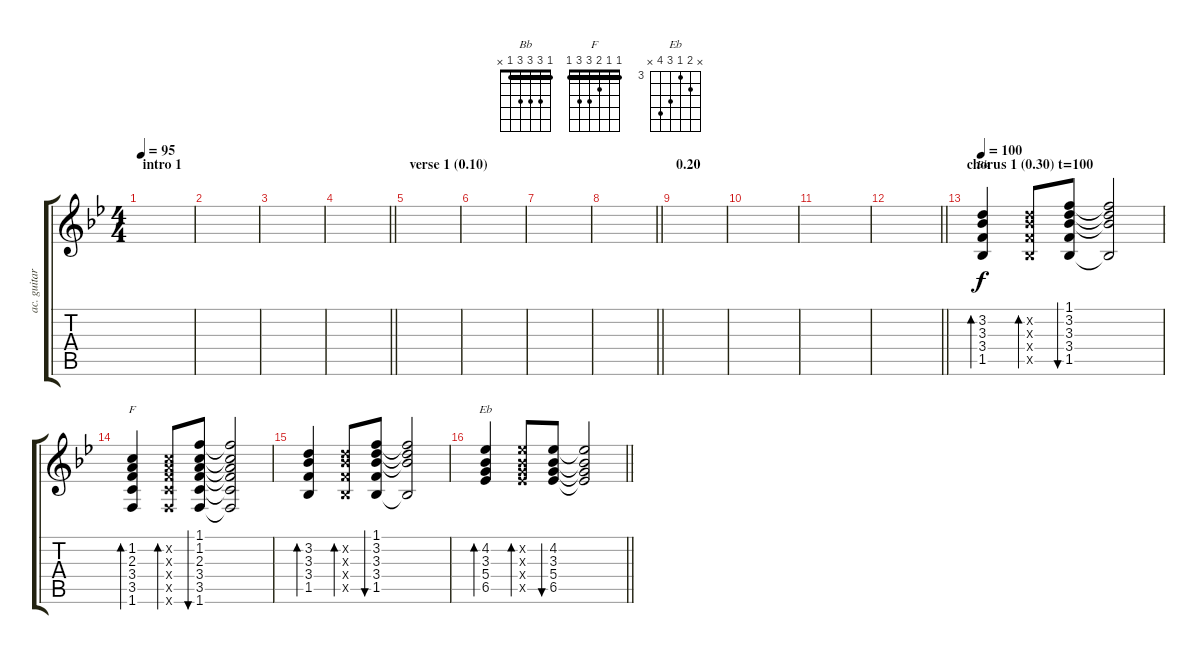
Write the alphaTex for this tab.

\track ("ac. guitar" "ac. guitar") {instrument acousticguitarsteel}
\staff {score tabs}
\tuning (E4 B3 G3 D3 A2 E2) {hide}
\chord ("Bb" 1 3 3 3 1 x) {barre 1}
\chord ("F" 1 1 2 3 3 1) {barre 1}
\chord ("Eb" x 4 3 5 6 x) {firstfret 3}
\ts (4 4)
\section ("" "intro 1")
\tempo 95
\clef g2
\ks bb
|
|
|
\barLineRight lightlight
|
\section ("" "verse 1 (0.10)")
|
|
|
\barLineRight lightlight
|
\section ("" "0.20")
|
|
|
\barLineRight lightlight
|
\section ("" "chorus 1 (0.30) t=100")
\tempo 100
(3.2 3.3 3.4 1.5).4{bd 30 ch "Bb"} (3.2{x} 3.3{x} 3.4{x} 1.5{x}).8{bd 30} (1.1 3.2 3.3 3.4 1.5).8{bu 30} (1.1{t} 3.2{t} 3.3{t} 1.5{t}).2 |
(1.2 2.3 3.4 3.5 1.6).4{bd 30 ch "F"} (1.2{x} 2.3{x} 3.4{x} 3.5{x} 1.6{x}).8{bd 30} (1.1 1.2 2.3 3.4 3.5 1.6).8{bu 30} (1.1{t} 1.2{t} 2.3{t} 3.4{t} 3.5{t} 1.6{t}).2 |
(3.2 3.3 3.4 1.5).4{bd 30} (3.2{x} 3.3{x} 3.4{x} 1.5{x}).8{bd 30} (1.1 3.2 3.3 3.4 1.5).8{bu 30} (1.1{t} 3.2{t} 3.3{t} 1.5{t}).2 |
\barLineRight lightlight
(4.2 3.3 5.4 6.5).4{bd 30 ch "Eb"} (4.2{x} 3.3{x} 5.4{x} 6.5{x}).8{bd 30} (4.2 3.3 5.4 6.5).8{bu 30} (4.2{t} 3.3{t} 5.4{t} 6.5{t}).2
